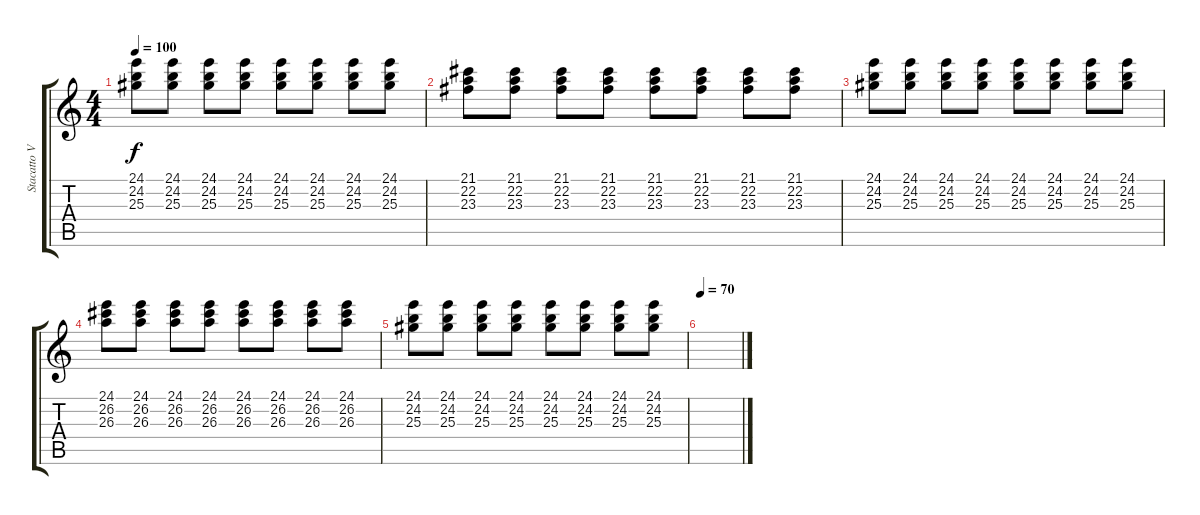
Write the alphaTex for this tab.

\track ("Stacatto Violins" "Stacatto V") {instrument stringensemble1}
\staff {score tabs}
\tuning (E4 B3 G3 D3 A2 E2) {hide}
\ts (4 4)
\tempo 100
\clef g2
\ks aminor
(24.1 24.2 25.3).8{dy f} (24.1 24.2 25.3).8 (24.1 24.2 25.3).8 (24.1 24.2 25.3).8 (24.1 24.2 25.3).8 (24.1 24.2 25.3).8 (24.1 24.2 25.3).8 (24.1 24.2 25.3).8 |
(21.1 22.2 23.3).8 (21.1 22.2 23.3).8 (21.1 22.2 23.3).8 (21.1 22.2 23.3).8 (21.1 22.2 23.3).8 (21.1 22.2 23.3).8 (21.1 22.2 23.3).8 (21.1 22.2 23.3).8 |
(24.1 24.2 25.3).8 (24.1 24.2 25.3).8 (24.1 24.2 25.3).8 (24.1 24.2 25.3).8 (24.1 24.2 25.3).8 (24.1 24.2 25.3).8 (24.1 24.2 25.3).8 (24.1 24.2 25.3).8 |
(24.1 26.2 26.3).8 (24.1 26.2 26.3).8 (24.1 26.2 26.3).8 (24.1 26.2 26.3).8 (24.1 26.2 26.3).8 (24.1 26.2 26.3).8 (24.1 26.2 26.3).8 (24.1 26.2 26.3).8 |
(24.1 24.2 25.3).8 (24.1 24.2 25.3).8 (24.1 24.2 25.3).8 (24.1 24.2 25.3).8 (24.1 24.2 25.3).8 (24.1 24.2 25.3).8 (24.1 24.2 25.3).8 (24.1 24.2 25.3).8 |
\tempo 70
